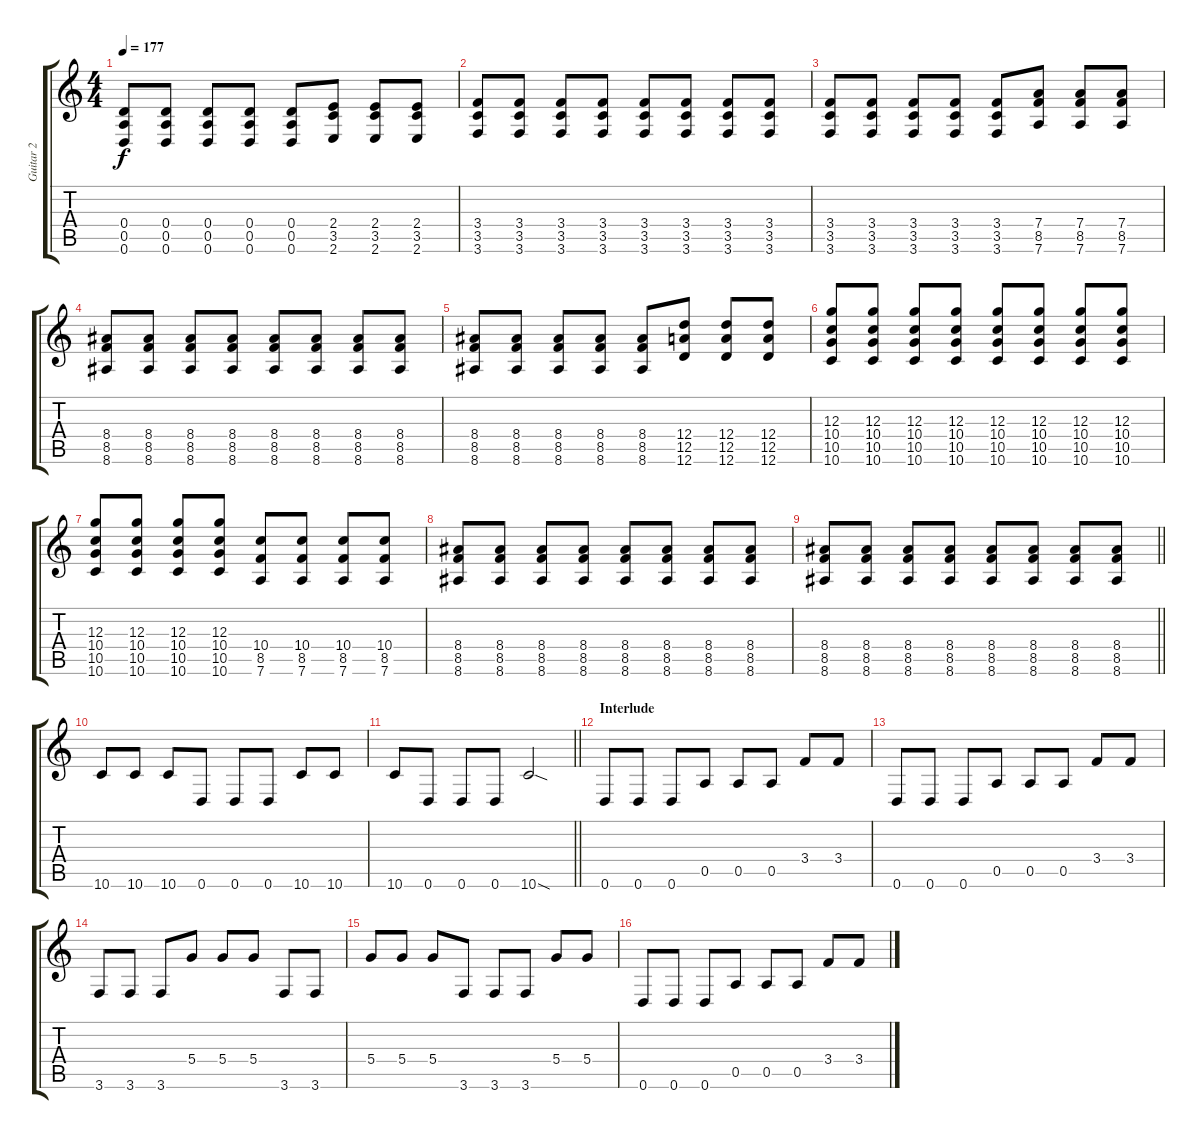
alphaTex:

\track ("Guitar 2" "Guitar 2") {instrument distortionguitar}
\staff {score tabs}
\tuning (E4 B3 G3 D3 A2 D2) {hide}
\ts (4 4)
\tempo 177
\clef g2
\ks c
(0.4 0.5 0.6).8{dy f} (0.4 0.5 0.6).8 (0.4 0.5 0.6).8 (0.4 0.5 0.6).8 (0.4 0.5 0.6).8 (2.4 3.5 2.6).8 (2.4 3.5 2.6).8 (2.4 3.5 2.6).8 |
(3.4 3.5 3.6).8 (3.4 3.5 3.6).8 (3.4 3.5 3.6).8 (3.4 3.5 3.6).8 (3.4 3.5 3.6).8 (3.4 3.5 3.6).8 (3.4 3.5 3.6).8 (3.4 3.5 3.6).8 |
(3.4 3.5 3.6).8 (3.4 3.5 3.6).8 (3.4 3.5 3.6).8 (3.4 3.5 3.6).8 (3.4 3.5 3.6).8 (7.4 8.5 7.6).8 (7.4 8.5 7.6).8 (7.4 8.5 7.6).8 |
(8.4 8.5 8.6).8 (8.4 8.5 8.6).8 (8.4 8.5 8.6).8 (8.4 8.5 8.6).8 (8.4 8.5 8.6).8 (8.4 8.5 8.6).8 (8.4 8.5 8.6).8 (8.4 8.5 8.6).8 |
(8.4 8.5 8.6).8 (8.4 8.5 8.6).8 (8.4 8.5 8.6).8 (8.4 8.5 8.6).8 (8.4 8.5 8.6).8 (12.4 12.5 12.6).8 (12.4 12.5 12.6).8 (12.4 12.5 12.6).8 |
(12.3 10.4 10.5 10.6).8 (12.3 10.4 10.5 10.6).8 (12.3 10.4 10.5 10.6).8 (12.3 10.4 10.5 10.6).8 (12.3 10.4 10.5 10.6).8 (12.3 10.4 10.5 10.6).8 (12.3 10.4 10.5 10.6).8 (12.3 10.4 10.5 10.6).8 |
(12.3 10.4 10.5 10.6).8 (12.3 10.4 10.5 10.6).8 (12.3 10.4 10.5 10.6).8 (12.3 10.4 10.5 10.6).8 (10.4 8.5 7.6).8 (10.4 8.5 7.6).8 (10.4 8.5 7.6).8 (10.4 8.5 7.6).8 |
(8.4 8.5 8.6).8 (8.4 8.5 8.6).8 (8.4 8.5 8.6).8 (8.4 8.5 8.6).8 (8.4 8.5 8.6).8 (8.4 8.5 8.6).8 (8.4 8.5 8.6).8 (8.4 8.5 8.6).8 |
\barLineRight lightlight
(8.4 8.5 8.6).8 (8.4 8.5 8.6).8 (8.4 8.5 8.6).8 (8.4 8.5 8.6).8 (8.4 8.5 8.6).8 (8.4 8.5 8.6).8 (8.4 8.5 8.6).8 (8.4 8.5 8.6).8 |
10.6.8 10.6.8 10.6.8 0.6.8 0.6.8 0.6.8 10.6.8 10.6.8 |
\barLineRight lightlight
10.6.8 0.6.8 0.6.8 0.6.8 10.6{sod}.2 |
\section ("" "Interlude")
0.6.8 0.6.8 0.6.8 0.5.8 0.5.8 0.5.8 3.4.8 3.4.8 |
0.6.8 0.6.8 0.6.8 0.5.8 0.5.8 0.5.8 3.4.8 3.4.8 |
3.6.8 3.6.8 3.6.8 5.4.8 5.4.8 5.4.8 3.6.8 3.6.8 |
5.4.8 5.4.8 5.4.8 3.6.8 3.6.8 3.6.8 5.4.8 5.4.8 |
0.6.8 0.6.8 0.6.8 0.5.8 0.5.8 0.5.8 3.4.8 3.4.8
